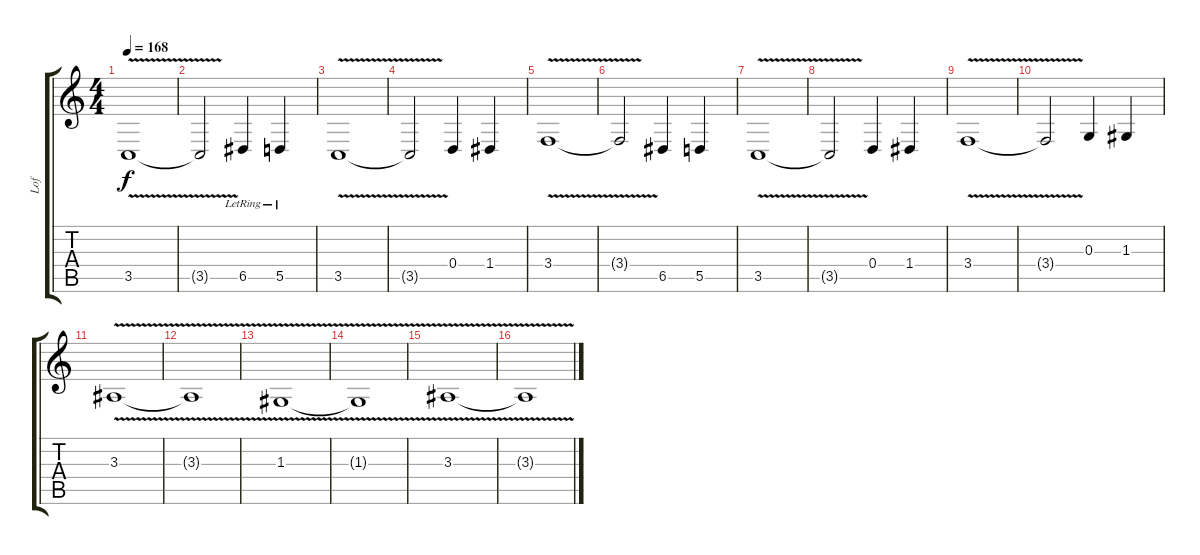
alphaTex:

\track ("Lof" "Lof") {instrument clarinet}
\staff {score tabs}
\tuning (E4 B3 G3 D3 A2 E2) {hide}
\ts (4 4)
\tempo 168
\clef g2
\ks c
3.5{v}.1{dy f} |
3.5{t}.2 6.5{lr}.4 5.5{lr}.4 |
3.5{v}.1 |
3.5{t}.2 0.4.4 1.4.4 |
3.4{v}.1 |
3.4{t}.2 6.5.4 5.5.4 |
3.5{v}.1 |
3.5{t}.2 0.4.4 1.4.4 |
3.4{v}.1 |
3.4{t}.2 0.3.4 1.3.4 |
3.3{v}.1 |
3.3{t}.1 |
1.3{v}.1 |
1.3{t}.1 |
3.3{v}.1 |
3.3{t}.1
